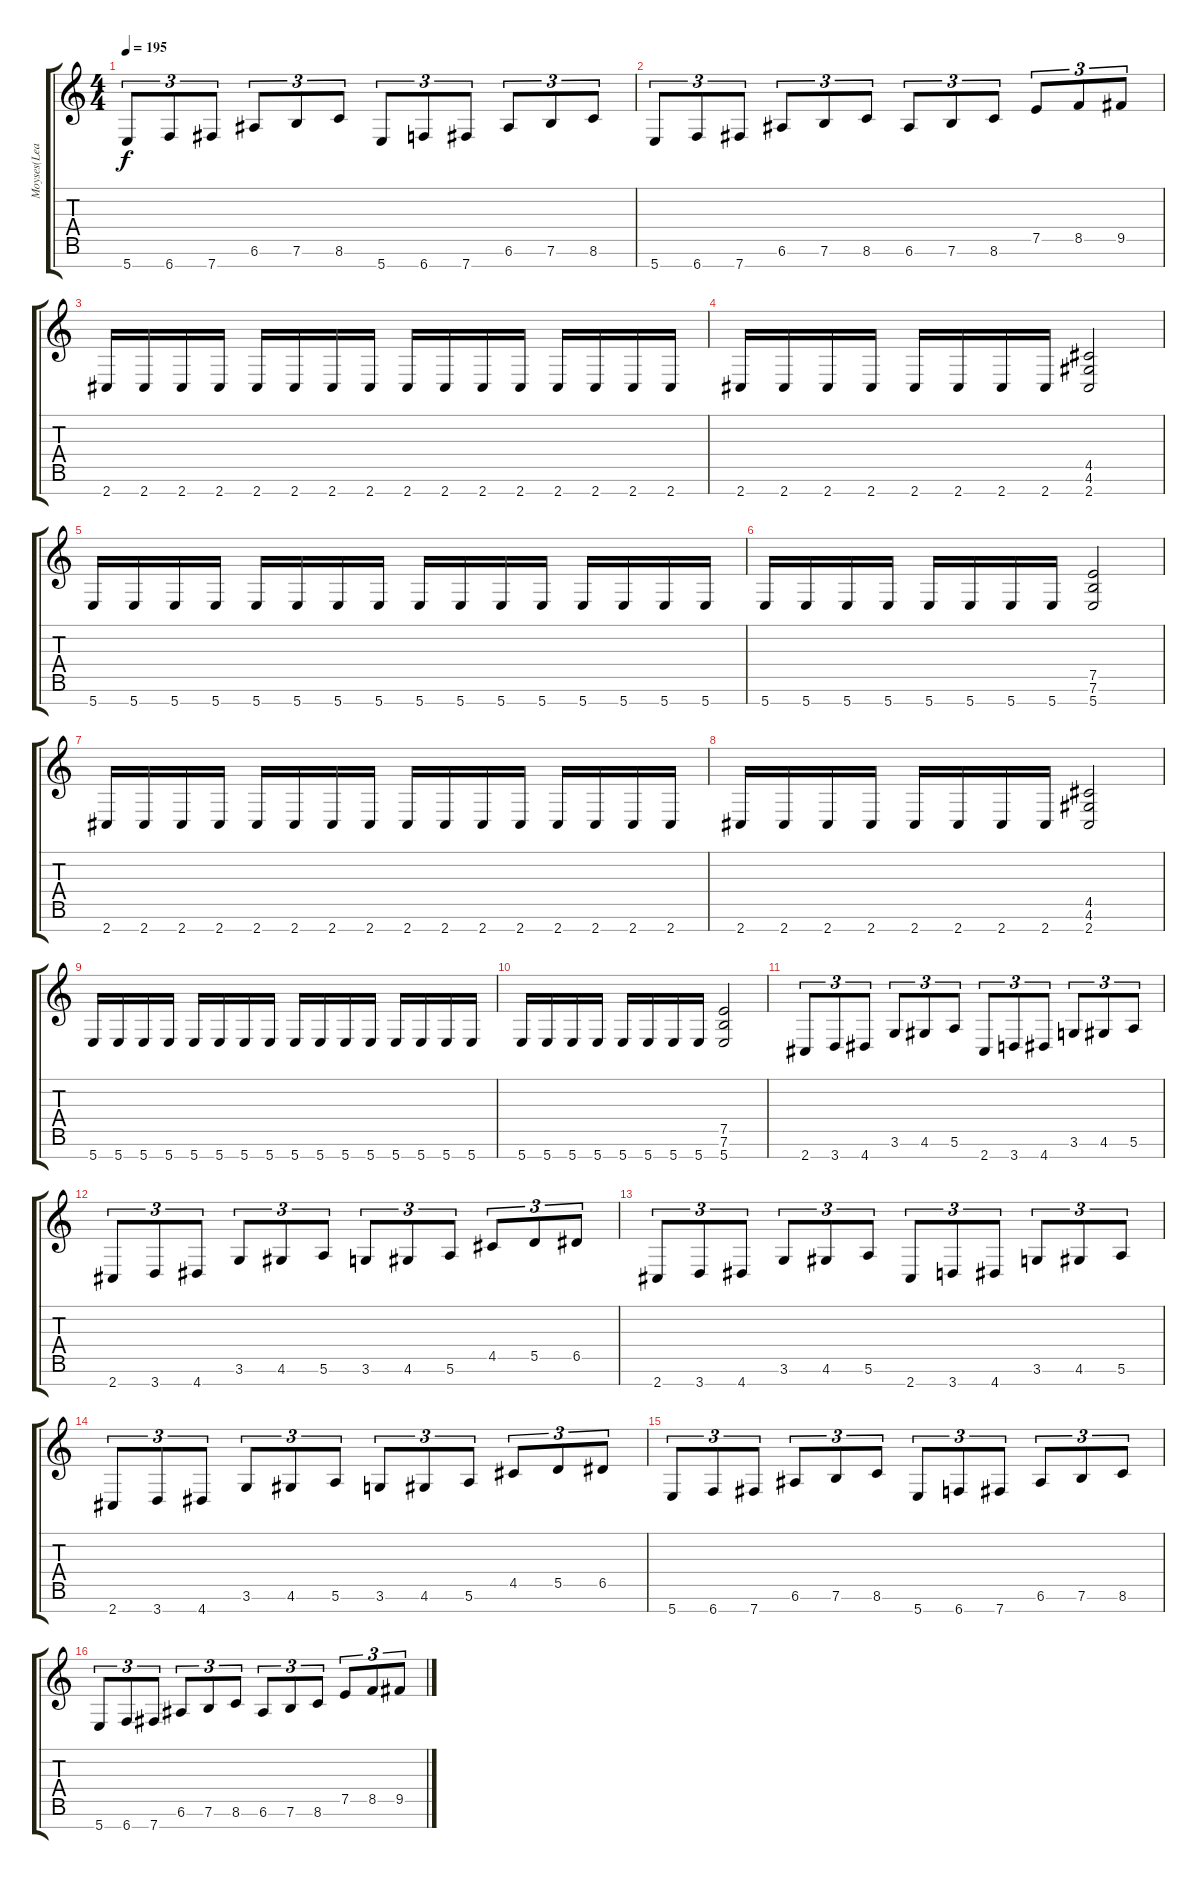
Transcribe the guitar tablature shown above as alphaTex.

\track ("Moyses(Lead)" "Moyses(Lea") {instrument overdrivenguitar}
\staff {score tabs}
\tuning (E4 B3 G3 D3 A2 E2 B1) {hide}
\ts (4 4)
\tempo 195
\clef g2
\ks c
5.7.8{tu (3 2) dy f} 6.7.8{tu (3 2)} 7.7.8{tu (3 2)} 6.6.8{tu (3 2)} 7.6.8{tu (3 2)} 8.6.8{tu (3 2)} 5.7.8{tu (3 2)} 6.7.8{tu (3 2)} 7.7.8{tu (3 2)} 6.6.8{tu (3 2)} 7.6.8{tu (3 2)} 8.6.8{tu (3 2)} |
5.7.8{tu (3 2)} 6.7.8{tu (3 2)} 7.7.8{tu (3 2)} 6.6.8{tu (3 2)} 7.6.8{tu (3 2)} 8.6.8{tu (3 2)} 6.6.8{tu (3 2)} 7.6.8{tu (3 2)} 8.6.8{tu (3 2)} 7.5.8{tu (3 2)} 8.5.8{tu (3 2)} 9.5.8{tu (3 2)} |
2.7.16 2.7.16 2.7.16 2.7.16 2.7.16 2.7.16 2.7.16 2.7.16 2.7.16 2.7.16 2.7.16 2.7.16 2.7.16 2.7.16 2.7.16 2.7.16 |
2.7.16 2.7.16 2.7.16 2.7.16 2.7.16 2.7.16 2.7.16 2.7.16 (4.5 4.6 2.7).2 |
5.7.16 5.7.16 5.7.16 5.7.16 5.7.16 5.7.16 5.7.16 5.7.16 5.7.16 5.7.16 5.7.16 5.7.16 5.7.16 5.7.16 5.7.16 5.7.16 |
5.7.16 5.7.16 5.7.16 5.7.16 5.7.16 5.7.16 5.7.16 5.7.16 (7.5 7.6 5.7).2 |
2.7.16 2.7.16 2.7.16 2.7.16 2.7.16 2.7.16 2.7.16 2.7.16 2.7.16 2.7.16 2.7.16 2.7.16 2.7.16 2.7.16 2.7.16 2.7.16 |
2.7.16 2.7.16 2.7.16 2.7.16 2.7.16 2.7.16 2.7.16 2.7.16 (4.5 4.6 2.7).2 |
5.7.16 5.7.16 5.7.16 5.7.16 5.7.16 5.7.16 5.7.16 5.7.16 5.7.16 5.7.16 5.7.16 5.7.16 5.7.16 5.7.16 5.7.16 5.7.16 |
5.7.16 5.7.16 5.7.16 5.7.16 5.7.16 5.7.16 5.7.16 5.7.16 (7.5 7.6 5.7).2 |
2.7.8{tu (3 2)} 3.7.8{tu (3 2)} 4.7.8{tu (3 2)} 3.6.8{tu (3 2)} 4.6.8{tu (3 2)} 5.6.8{tu (3 2)} 2.7.8{tu (3 2)} 3.7.8{tu (3 2)} 4.7.8{tu (3 2)} 3.6.8{tu (3 2)} 4.6.8{tu (3 2)} 5.6.8{tu (3 2)} |
2.7.8{tu (3 2)} 3.7.8{tu (3 2)} 4.7.8{tu (3 2)} 3.6.8{tu (3 2)} 4.6.8{tu (3 2)} 5.6.8{tu (3 2)} 3.6.8{tu (3 2)} 4.6.8{tu (3 2)} 5.6.8{tu (3 2)} 4.5.8{tu (3 2)} 5.5.8{tu (3 2)} 6.5.8{tu (3 2)} |
2.7.8{tu (3 2)} 3.7.8{tu (3 2)} 4.7.8{tu (3 2)} 3.6.8{tu (3 2)} 4.6.8{tu (3 2)} 5.6.8{tu (3 2)} 2.7.8{tu (3 2)} 3.7.8{tu (3 2)} 4.7.8{tu (3 2)} 3.6.8{tu (3 2)} 4.6.8{tu (3 2)} 5.6.8{tu (3 2)} |
2.7.8{tu (3 2)} 3.7.8{tu (3 2)} 4.7.8{tu (3 2)} 3.6.8{tu (3 2)} 4.6.8{tu (3 2)} 5.6.8{tu (3 2)} 3.6.8{tu (3 2)} 4.6.8{tu (3 2)} 5.6.8{tu (3 2)} 4.5.8{tu (3 2)} 5.5.8{tu (3 2)} 6.5.8{tu (3 2)} |
5.7.8{tu (3 2)} 6.7.8{tu (3 2)} 7.7.8{tu (3 2)} 6.6.8{tu (3 2)} 7.6.8{tu (3 2)} 8.6.8{tu (3 2)} 5.7.8{tu (3 2)} 6.7.8{tu (3 2)} 7.7.8{tu (3 2)} 6.6.8{tu (3 2)} 7.6.8{tu (3 2)} 8.6.8{tu (3 2)} |
5.7.8{tu (3 2)} 6.7.8{tu (3 2)} 7.7.8{tu (3 2)} 6.6.8{tu (3 2)} 7.6.8{tu (3 2)} 8.6.8{tu (3 2)} 6.6.8{tu (3 2)} 7.6.8{tu (3 2)} 8.6.8{tu (3 2)} 7.5.8{tu (3 2)} 8.5.8{tu (3 2)} 9.5.8{tu (3 2)}
